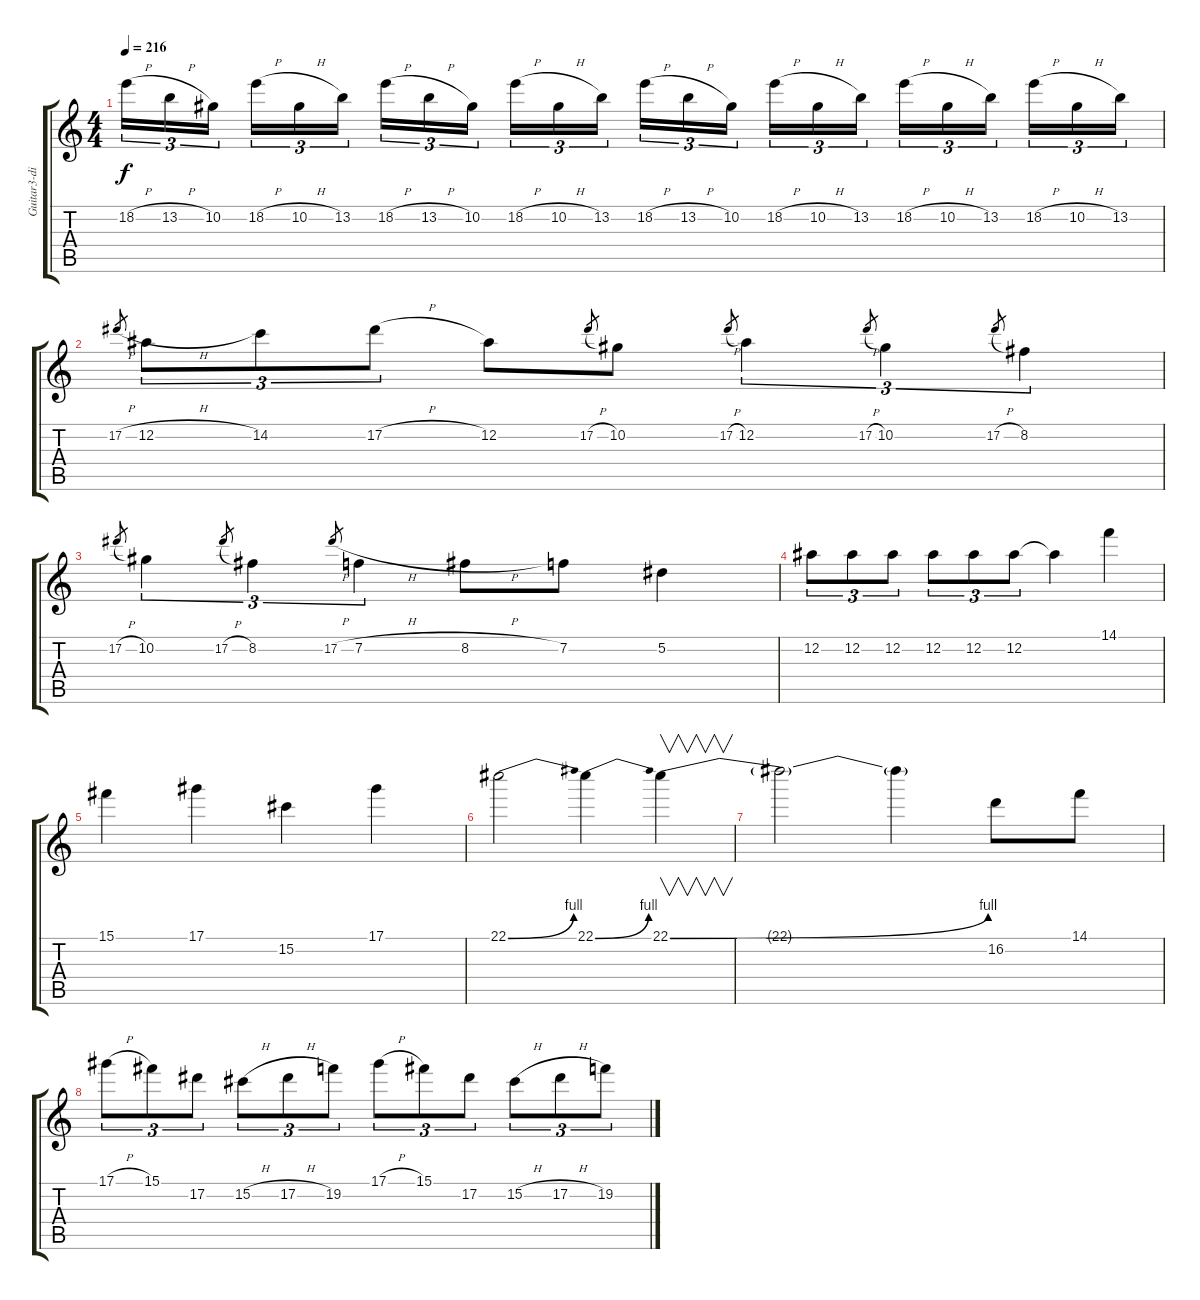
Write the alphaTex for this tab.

\track ("Guitar3-dist" "Guitar3-di") {instrument distortionguitar}
\staff {score tabs}
\tuning (Eb4 Bb3 Gb3 Db3 Ab2 Eb2) {hide}
\ts (4 4)
\tempo 216
\clef g2
\ks c
18.2{h}.16{tu (3 2) dy f} 13.2{h}.16{tu (3 2)} 10.2.16{tu (3 2)} 18.2{h}.16{tu (3 2)} 10.2{h}.16{tu (3 2)} 13.2.16{tu (3 2)} 18.2{h}.16{tu (3 2)} 13.2{h}.16{tu (3 2)} 10.2.16{tu (3 2)} 18.2{h}.16{tu (3 2)} 10.2{h}.16{tu (3 2)} 13.2.16{tu (3 2)} 18.2{h}.16{tu (3 2)} 13.2{h}.16{tu (3 2)} 10.2.16{tu (3 2)} 18.2{h}.16{tu (3 2)} 10.2{h}.16{tu (3 2)} 13.2.16{tu (3 2)} 18.2{h}.16{tu (3 2)} 10.2{h}.16{tu (3 2)} 13.2.16{tu (3 2)} 18.2{h}.16{tu (3 2)} 10.2{h}.16{tu (3 2)} 13.2.16{tu (3 2)} |
17.2{h}.8{gr} 12.2{h}.8{tu (3 2)} 14.2.8{tu (3 2)} 17.2{h}.8{tu (3 2)} 12.2.8 17.2{h}.8{gr} 10.2.8 17.2{h}.8{gr} 12.2.4{tu (3 2)} 17.2{h}.8{gr} 10.2.4{tu (3 2)} 17.2{h}.8{gr} 8.2.4{tu (3 2)} |
17.2{h}.8{gr} 10.2.4{tu (3 2)} 17.2{h}.8{gr} 8.2.4{tu (3 2)} 17.2{h}.8{gr} 7.2{h}.4{tu (3 2)} 8.2{h}.8 7.2.8 5.2.4 |
12.2.8{tu (3 2)} 12.2.8{tu (3 2)} 12.2.8{tu (3 2)} 12.2.8{tu (3 2)} 12.2.8{tu (3 2)} 12.2.8{tu (3 2)} 12.2{t}.4 14.1.4 |
15.1.4 17.1.4 15.2.4 17.1.4 |
22.1{be (bend 0 0 60 4)}.2 22.1{be (bend 0 0 60 4)}.4 22.1{be (bend 0 0 60 4)}.4{v} |
22.1{t}.2 22.1{t}.4 16.2.8 14.1.8 |
17.1{h}.8{tu (3 2)} 15.1.8{tu (3 2)} 17.2.8{tu (3 2)} 15.2{h}.8{tu (3 2)} 17.2{h}.8{tu (3 2)} 19.2.8{tu (3 2)} 17.1{h}.8{tu (3 2)} 15.1.8{tu (3 2)} 17.2.8{tu (3 2)} 15.2{h}.8{tu (3 2)} 17.2{h}.8{tu (3 2)} 19.2.8{tu (3 2)}
